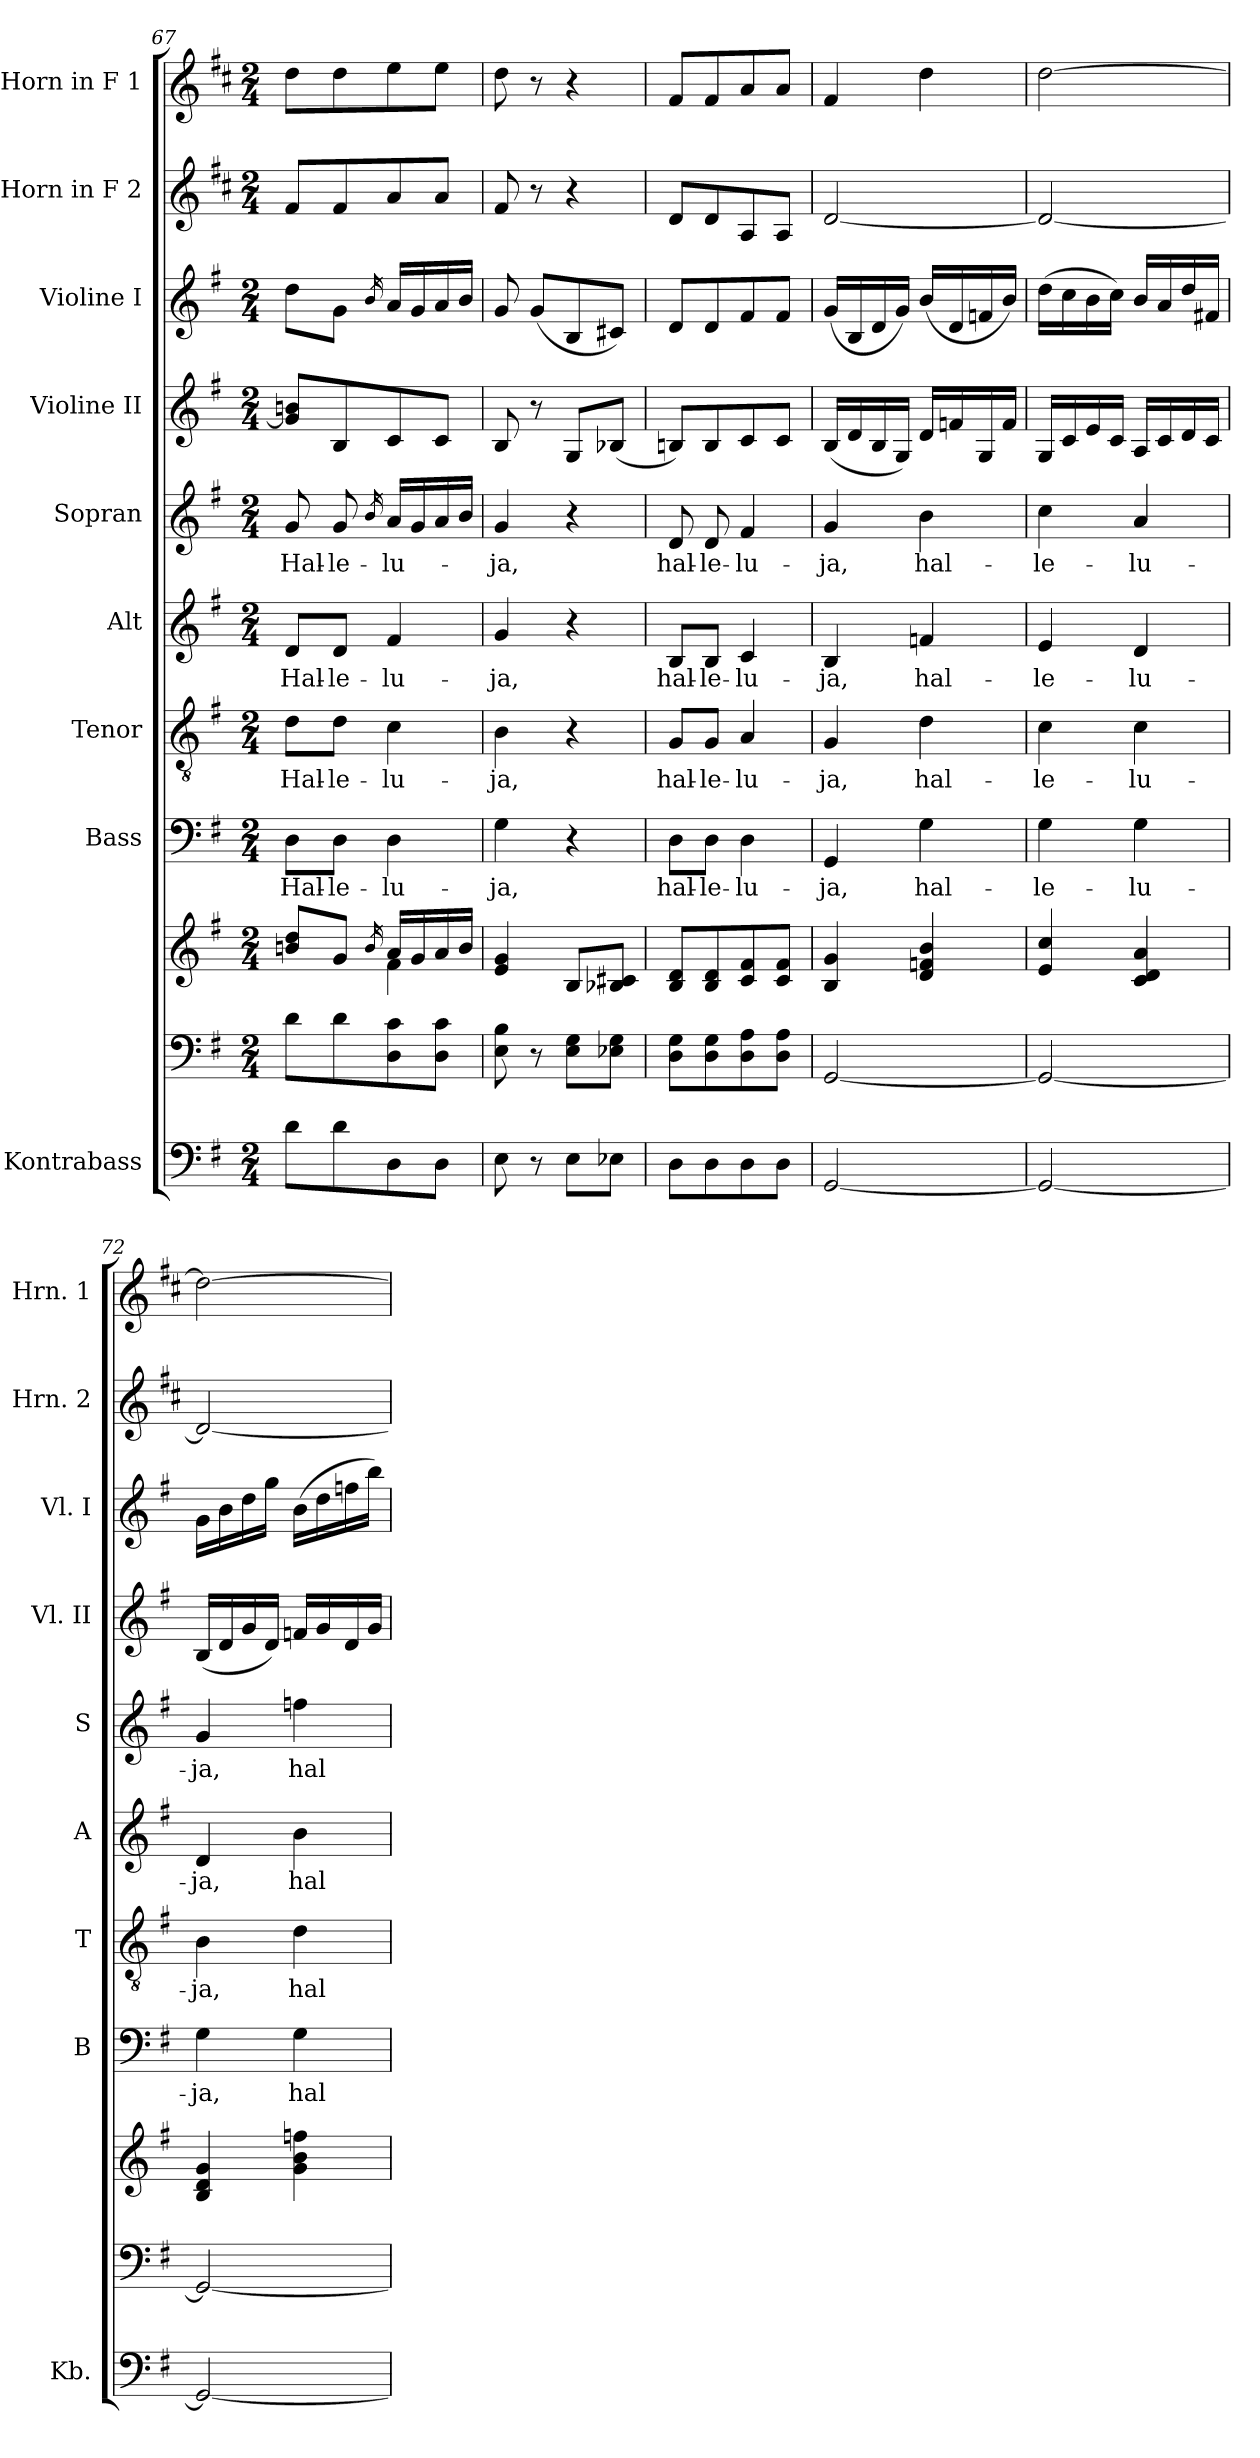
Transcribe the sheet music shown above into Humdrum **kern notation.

**kern	**kern	**kern	**kern	**text	**kern	**text	**kern	**text	**kern	**text	**kern	**kern	**kern	**kern
*part10	*part9	*part9	*part8	*part8	*part7	*part7	*part6	*part6	*part5	*part5	*part4	*part3	*part2	*part1
*staff11	*staff10	*staff9	*staff8	*staff8	*staff7	*staff7	*staff6	*staff6	*staff5	*staff5	*staff4	*staff3	*staff2	*staff1
*I"Kontrabass	*	*	*I"Bass	*	*I"Tenor	*	*I"Alt	*	*I"Sopran	*	*I"Violine II	*I"Violine I	*I"Horn in F 2	*I"Horn in F 1
*I'Kb.	*	*	*I'B	*	*I'T	*	*I'A	*	*I'S	*	*I'Vl. II	*I'Vl. I	*I'Hrn. 2	*I'Hrn. 1
*clefF4	*clefF4	*clefG2	*clefF4	*	*clefGv2	*	*clefG2	*	*clefG2	*	*clefG2	*clefG2	*clefG2	*clefG2
*ITrd7c12	*	*	*	*	*	*	*	*	*	*	*	*	*ITrd4c7	*ITrd4c7
*k[f#]	*k[f#]	*k[f#]	*k[f#]	*	*k[f#]	*	*k[f#]	*	*k[f#]	*	*k[f#]	*k[f#]	*k[f#]	*k[f#]
*G:	*G:	*G:	*G:	*	*G:	*	*G:	*	*G:	*	*G:	*G:	*G:	*G:
*M2/4	*M2/4	*M2/4	*M2/4	*	*M2/4	*	*M2/4	*	*M2/4	*	*M2/4	*M2/4	*M2/4	*M2/4
=67	=67	=67	=67	=67	=67	=67	=67	=67	=67	=67	=67	=67	=67	=67
*	*	*^	*	*	*	*	*	*	*	*	*	*	*	*
!	!	!	!	!	!LO:LY:b	!	!LO:LY:b	!	!LO:LY:b	!	!LO:LY:b	!	!	!	!
8D\L	8d\L	8bn/ 8dd/L	4ryy	8D\L	Hal-	8d\L	Hal-	8d/L	Hal-	8g/	Hal-	8g/] 8bn/L	8dd\L	8B/L	8g\L
!	!	!	!	!	!LO:LY:b	!	!LO:LY:b	!	!LO:LY:b	!	!LO:LY:b	!	!	!	!
8D\	8d\	8g/J	.	8D\J	-le-	8d\J	-le-	8d/J	-le-	8g/	-le-	8B/	8g\J	8B/	8g\
.	.	16qb/	.	.	.	.	.	.	.	16qb/	.	.	16qb/	.	.
!	!	!	!	!	!LO:LY:b	!	!LO:LY:b	!	!LO:LY:b	!	!LO:LY:b	!	!	!	!
8DD\	8D\ 8c\	16a/LL	4f#\	4D\	-lu-	4c\	-lu-	4f#/	-lu-	16a/LL	-lu-	8c/	16a/LL	8d/	8a\
.	.	16g/	.	.	.	.	.	.	.	16g/	.	.	16g/	.	.
8DD\J	8D\ 8c\J	16a/	.	.	.	.	.	.	.	16a/	.	8c/J	16a/	8d/J	8a\J
.	.	16b/JJ	.	.	.	.	.	.	.	16b/JJ	.	.	16b/JJ	.	.
*	*	*v	*v	*	*	*	*	*	*	*	*	*	*	*	*
=68	=68	=68	=68	=68	=68	=68	=68	=68	=68	=68	=68	=68	=68	=68
!	!	!	!	!LO:LY:b	!	!LO:LY:b	!	!LO:LY:b	!	!LO:LY:b	!	!	!	!
8EE\	8E\ 8B\	4e/ 4g/	4G\	-ja,	4B\	-ja,	4g/	-ja,	4g/	-ja,	8B/	8g/	8B/	8g\
8r	8r	.	.	.	.	.	.	.	.	.	8r	(<8g/L	8r	8r
8EE\L	8E\ 8G\L	8B/L	4r	.	4r	.	4r	.	4r	.	8G/L	8B/	4r	4r
8EE-X\J	8E-X\ 8G\J	8B-X/ 8c#X/J	.	.	.	.	.	.	.	.	(<8B-X/J	8c#X/J)	.	.
!!LO:PB:g=z
=69	=69	=69	=69	=69	=69	=69	=69	=69	=69	=69	=69	=69	=69	=69
!	!	!	!	!LO:LY:b	!	!LO:LY:b	!	!LO:LY:b	!	!LO:LY:b	!	!	!	!
8DD\L	8D\ 8G\L	8B/ 8d/L	8D\L	hal-	8G/L	hal-	8B/L	hal-	8d/	hal-	8Bn/L)	8d/L	8G/L	8B/L
!	!	!	!	!LO:LY:b	!	!LO:LY:b	!	!LO:LY:b	!	!LO:LY:b	!	!	!	!
8DD\	8D\ 8G\	8B/ 8d/	8D\J	-le-	8G/J	-le-	8B/J	-le-	8d/	-le-	8B/	8d/	8G/	8B/
!	!	!	!	!LO:LY:b	!	!LO:LY:b	!	!LO:LY:b	!	!LO:LY:b	!	!	!	!
8DD\	8D\ 8A\	8c/ 8f#/	4D\	-lu-	4A/	-lu-	4c/	-lu-	4f#/	-lu-	8c/	8f#/	8D/	8d/
8DD\J	8D\ 8A\J	8c/ 8f#/J	.	.	.	.	.	.	.	.	8c/J	8f#/J	8D/J	8d/J
=70	=70	=70	=70	=70	=70	=70	=70	=70	=70	=70	=70	=70	=70	=70
!	!	!	!	!LO:LY:b	!	!LO:LY:b	!	!LO:LY:b	!	!LO:LY:b	!	!	!	!
[2GGG/	[2GG/	4B/ 4g/	4GG/	-ja,	4G/	-ja,	4B/	-ja,	4g/	-ja,	(<16B/LL	(<16g/LL	[2G/	4B/
.	.	.	.	.	.	.	.	.	.	.	16d/	16B/	.	.
.	.	.	.	.	.	.	.	.	.	.	16B/	16d/	.	.
.	.	.	.	.	.	.	.	.	.	.	16G/JJ)	16g/JJ)	.	.
!	!	!	!	!LO:LY:b	!	!LO:LY:b	!	!LO:LY:b	!	!LO:LY:b	!	!	!	!
.	.	4d/ 4fn/ 4b/	4G\	hal-	4d\	hal-	4fn/	hal-	4b\	hal-	16d/LL	(<16b/LL	.	4g\
.	.	.	.	.	.	.	.	.	.	.	16fn/	16d/	.	.
.	.	.	.	.	.	.	.	.	.	.	16G/	16fn/	.	.
.	.	.	.	.	.	.	.	.	.	.	16f/JJ	16b/JJ)	.	.
=71	=71	=71	=71	=71	=71	=71	=71	=71	=71	=71	=71	=71	=71	=71
!	!	!	!	!LO:LY:b	!	!LO:LY:b	!	!LO:LY:b	!	!LO:LY:b	!	!	!	!
2GGG/_	2GG/_	4e/ 4cc/	4G\	-le-	4c\	-le-	4e/	-le-	4cc\	-le-	16G/LL	(>16dd\LL	2G/_	[2g\
.	.	.	.	.	.	.	.	.	.	.	16c/	16cc\	.	.
.	.	.	.	.	.	.	.	.	.	.	16e/	16b\	.	.
.	.	.	.	.	.	.	.	.	.	.	16c/JJ	16cc\JJ)	.	.
!	!	!	!	!LO:LY:b	!	!LO:LY:b	!	!LO:LY:b	!	!LO:LY:b	!	!	!	!
.	.	4c/ 4d/ 4a/	4G\	-lu-	4c\	-lu-	4d/	-lu-	4a/	-lu-	16A/LL	16b/LL	.	.
.	.	.	.	.	.	.	.	.	.	.	16c/	16a/	.	.
.	.	.	.	.	.	.	.	.	.	.	16d/	16dd/	.	.
.	.	.	.	.	.	.	.	.	.	.	16c/JJ	16f#X/JJ	.	.
=72	=72	=72	=72	=72	=72	=72	=72	=72	=72	=72	=72	=72	=72	=72
!	!	!	!	!LO:LY:b	!	!LO:LY:b	!	!LO:LY:b	!	!LO:LY:b	!	!	!	!
2GGG/_	2GG/_	4B/ 4d/ 4g/	4G\	-ja,	4B\	-ja,	4d/	-ja,	4g/	-ja,	(<16B/LL	16g\LL	2G/_	2g\_
.	.	.	.	.	.	.	.	.	.	.	16d/	16b\	.	.
.	.	.	.	.	.	.	.	.	.	.	16g/	16dd\	.	.
.	.	.	.	.	.	.	.	.	.	.	16d/JJ)	16gg\JJ	.	.
!	!	!	!	!LO:LY:b	!	!LO:LY:b	!	!LO:LY:b	!	!LO:LY:b	!	!	!	!
.	.	4g\ 4b\ 4ffn\	4G\	hal-	4d\	hal-	4b\	hal-	4ffn\	hal-	16fn/LL	(>16b\LL	.	.
.	.	.	.	.	.	.	.	.	.	.	16g/	16dd\	.	.
.	.	.	.	.	.	.	.	.	.	.	16d/	16ffn\	.	.
.	.	.	.	.	.	.	.	.	.	.	16g/JJ	16bb\JJ)	.	.
=	=	=	=	=	=	=	=	=	=	=	=	=	=	=
*-	*-	*-	*-	*-	*-	*-	*-	*-	*-	*-	*-	*-	*-	*-
